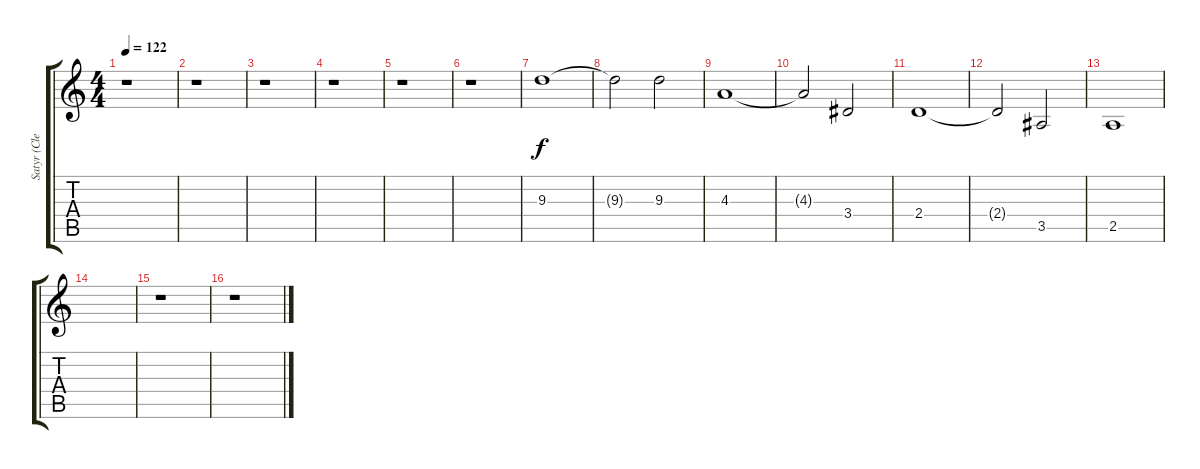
\track ("Satyr (Clean Guitar)" "Satyr (Cle") {instrument electricguitarclean}
\staff {score tabs}
\tuning (D4 A3 F3 C3 G2 D2) {hide}
\ts (4 4)
\tempo 122
\clef g2
\ks c
r.1{dy f} |
r.1 |
r.1 |
r.1 |
r.1 |
r.1 |
9.3.1 |
9.3{t}.2 9.3.2 |
4.3.1 |
4.3{t}.2 3.4.2 |
2.4.1 |
2.4{t}.2 3.5.2 |
2.5.1 |
|
r.1 |
r.1
